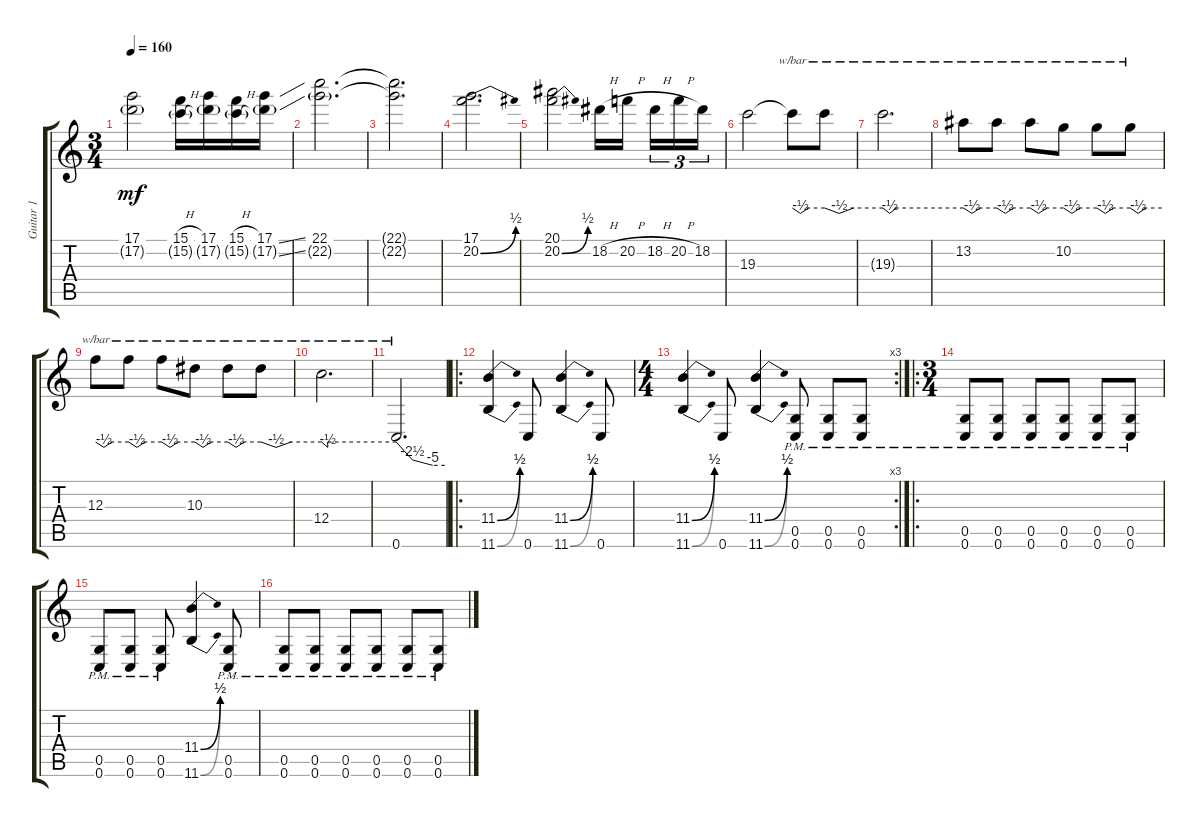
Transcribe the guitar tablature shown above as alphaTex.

\track ("Guitar 1" "Guitar 1") {instrument distortionguitar}
\staff {score tabs}
\tuning (D4 A3 F3 C3 G2 C2) {hide}
\ts (3 4)
\tempo 160
\clef g2
\ks c
(17.1 17.2{g}).2{dy mf} (15.1{h} 15.2{h g}).16 (17.1 17.2{g}).16 (15.1{h} 15.2{h g}).16 (17.1{ss} 17.2{ss g}).16 |
(22.1 22.2{g}).2{d} |
(22.1{t} 22.2{t}).2{d} |
(17.1 20.2{be (bend 0 0 60 2)}).2{d} |
(20.1 20.2{be (bend 0 0 60 2)}).2 18.2{h}.16 20.2{h}.16 18.2{h}.16{tu (3 2)} 20.2{h}.16{tu (3 2)} 18.2.16{tu (3 2)} |
19.3.2 19.3{t}.8{tbe (custom default 0 0 15 -2 15 -2 30 0 60 0)} 19.3{t}.8{tbe (custom default 0 0 15 -2 15 -2 30 0 60 0)} |
19.3{t}.2{d tbe (custom default 0 0 5 -2 5 -2 10 0 60 0)} |
13.2.8{tbe (custom default 0 0 15 -2 15 -2 30 0 60 0)} 13.2{t}.8{tbe (custom default 0 0 15 -2 15 -2 30 0 60 0)} 13.2{t}.8{tbe (custom default 0 0 15 -2 15 -2 30 0 60 0)} 10.2.8{tbe (custom default 0 0 15 -2 15 -2 30 0 60 0)} 10.2{t}.8{tbe (custom default 0 0 15 -2 15 -2 30 0 60 0)} 10.2{t}.8{tbe (custom default 0 0 15 -2 15 -2 30 0 60 0)} |
12.3.8{tbe (custom default 0 0 15 -2 15 -2 30 0 60 0)} 12.3{t}.8{tbe (custom default 0 0 15 -2 15 -2 30 0 60 0)} 12.3{t}.8{tbe (custom default 0 0 15 -2 15 -2 30 0 60 0)} 10.3.8{tbe (custom default 0 0 15 -2 15 -2 30 0 60 0)} 10.3{t}.8{tbe (custom default 0 0 15 -2 15 -2 30 0 60 0)} 10.3{t}.8{tbe (custom default 0 0 15 -2 15 -2 30 0 60 0)} |
12.4.2{d tbe (custom default 0 0 5 -2 5 -2 5 0 60 0)} |
0.6.2{d tbe (custom default 0 0 20 -10 20 -10 45 -20 60 -20)} |
\ro
(11.4{be (bend 0 0 60 2)} 11.6{be (bend 0 0 60 2)}).4 0.6.8 (11.4{be (bend 0 0 60 2)} 11.6{be (bend 0 0 60 2)}).4 0.6.8 |
\rc 3
\ts (4 4)
(11.4{be (bend 0 0 60 2)} 11.6{be (bend 0 0 60 2)}).4 0.6.8 (11.4{be (bend 0 0 60 2)} 11.6{be (bend 0 0 60 2)}).4 (0.5{pm} 0.6{pm}).8 (0.5{pm} 0.6{pm}).8 (0.5{pm} 0.6{pm}).8 |
\ro
\ts (3 4)
(0.5{pm} 0.6{pm}).8 (0.5{pm} 0.6{pm}).8 (0.5{pm} 0.6{pm}).8 (0.5{pm} 0.6{pm}).8 (0.5{pm} 0.6{pm}).8 (0.5{pm} 0.6{pm}).8 |
(0.5{pm} 0.6{pm}).8 (0.5{pm} 0.6{pm}).8 (0.5{pm} 0.6{pm}).8 (11.4{be (bend 0 0 60 2)} 11.6{be (bend 0 0 60 2)}).4 (0.5{pm} 0.6{pm}).8 |
(0.5{pm} 0.6{pm}).8 (0.5{pm} 0.6{pm}).8 (0.5{pm} 0.6{pm}).8 (0.5{pm} 0.6{pm}).8 (0.5{pm} 0.6{pm}).8 (0.5{pm} 0.6{pm}).8
